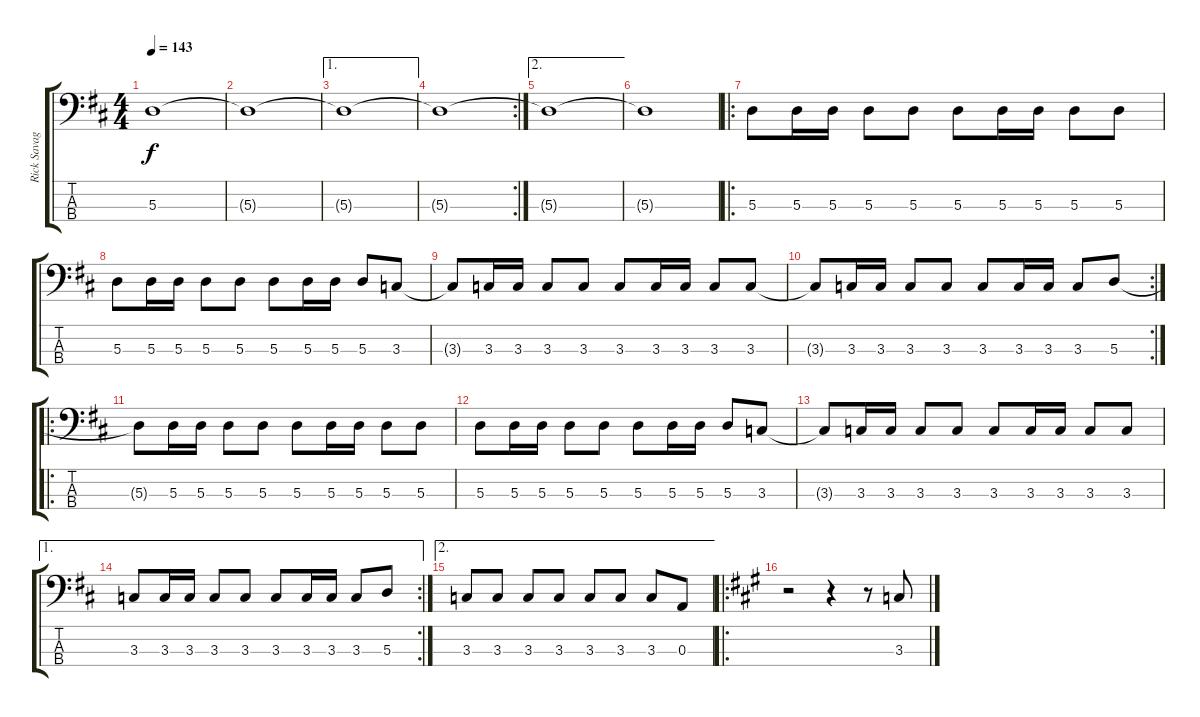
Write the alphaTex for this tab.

\track ("Rick Savage" "Rick Savag") {instrument electricbasspick}
\staff {score tabs}
\tuning (G2 D2 A1 E1) {hide}
\ts (4 4)
\tempo 143
\clef f4
\ks d
5.3.1{dy f} |
5.3{t}.1 |
\ae 1
5.3{t}.1 |
\rc 2
5.3{t}.1 |
\ae 2
5.3{t}.1 |
5.3{t}.1 |
\ro
5.3.8 5.3.16 5.3.16 5.3.8 5.3.8 5.3.8 5.3.16 5.3.16 5.3.8 5.3.8 |
5.3.8 5.3.16 5.3.16 5.3.8 5.3.8 5.3.8 5.3.16 5.3.16 5.3.8 3.3.8 |
3.3{t}.8 3.3.16 3.3.16 3.3.8 3.3.8 3.3.8 3.3.16 3.3.16 3.3.8 3.3.8 |
\rc 2
3.3{t}.8 3.3.16 3.3.16 3.3.8 3.3.8 3.3.8 3.3.16 3.3.16 3.3.8 5.3.8 |
\ro
5.3{t}.8 5.3.16 5.3.16 5.3.8 5.3.8 5.3.8 5.3.16 5.3.16 5.3.8 5.3.8 |
5.3.8 5.3.16 5.3.16 5.3.8 5.3.8 5.3.8 5.3.16 5.3.16 5.3.8 3.3.8 |
3.3{t}.8 3.3.16 3.3.16 3.3.8 3.3.8 3.3.8 3.3.16 3.3.16 3.3.8 3.3.8 |
\ae 1
\rc 2
3.3.8 3.3.16 3.3.16 3.3.8 3.3.8 3.3.8 3.3.16 3.3.16 3.3.8 5.3.8 |
\ae 2
3.3.8 3.3.8 3.3.8 3.3.8 3.3.8 3.3.8 3.3.8 0.3.8 |
\ro
\ks a
r.2 r.4 r.8 3.3.8
